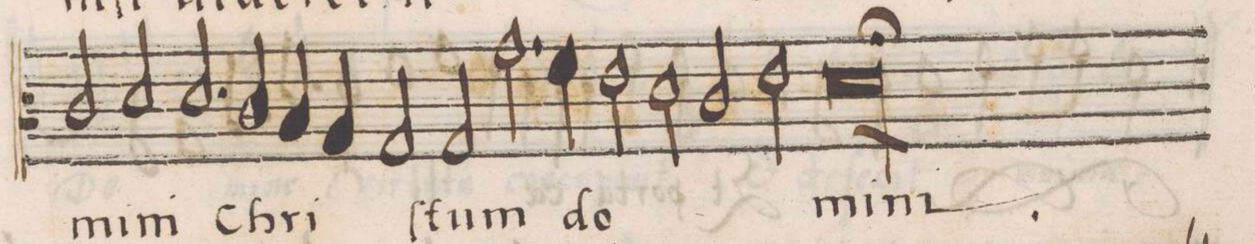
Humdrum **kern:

**kern	**text
*I"CANTVS	*
*clefC3	*
*k[]	*
*met(C)	*
*M2/1	*
2c/	-mi-
=27-	=27-
2d/	-ni
2.d/	Chri-
4c/	.
4B/	.
4A/	.
=28-	=28-
2G/	.
2G/	-ſtum
2.g\	.
4f\	do-
=29-	=29-
2e\	.
2d\	.
2c/	.
2e\	-mi-
=30-	=30-
0d;l	-ni.
==	==
*-	*-
